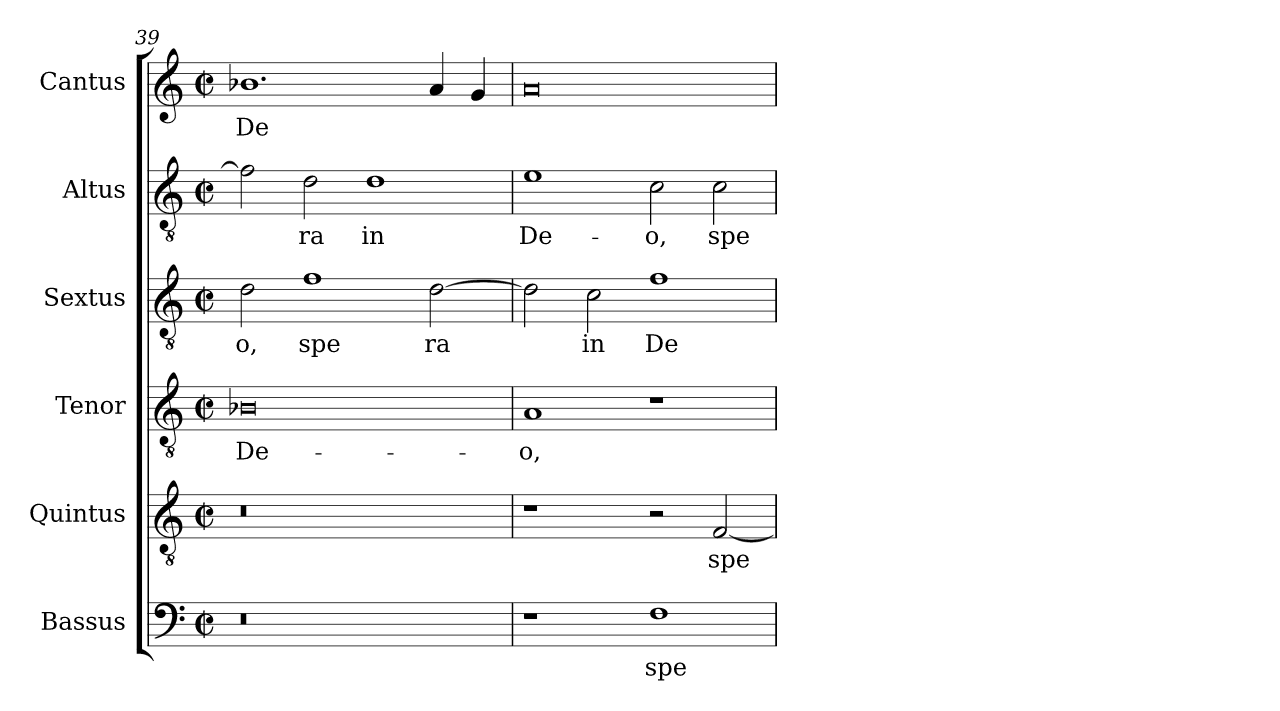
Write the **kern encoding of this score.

**kern	**text	**kern	**text	**kern	**text	**kern	**text	**kern	**text	**kern	**text
*part6	*part6	*part5	*part5	*part4	*part4	*part3	*part3	*part2	*part2	*part1	*part1
*staff6	*staff6	*staff5	*staff5	*staff4	*staff4	*staff3	*staff3	*staff2	*staff2	*staff1	*staff1
*I"Bassus	*	*I"Quintus	*	*I"Tenor	*	*I"Sextus	*	*I"Altus	*	*I"Cantus	*
*clefF4	*	*clefGv2	*	*clefGv2	*	*clefGv2	*	*clefGv2	*	*clefG2	*
*k[]	*	*k[]	*	*k[]	*	*k[]	*	*k[]	*	*k[]	*
*C:	*	*C:	*	*C:	*	*C:	*	*C:	*	*C:	*
*M2/2	*	*M2/2	*	*M2/2	*	*M2/2	*	*M2/2	*	*M2/2	*
*met(c|)	*	*met(c|)	*	*met(c|)	*	*met(c|)	*	*met(c|)	*	*met(c|)	*
=39	=39	=39	=39	=39	=39	=39	=39	=39	=39	=39	=39
!	!	!	!	!	!LO:LY:b:cj	!	!LO:LY:b:cj	!	!LO:LY:b:cj	!	!LO:LY:b
0r	.	0r	.	0B-X	De-	2d\	o,	2f\]	--	1.b-X	De
!	!	!	!	!	!	!	!LO:LY:b:cj	!	!LO:LY:b:cj	!	!
.	.	.	.	.	.	1f	spe	2d\	-ra	.	.
!	!	!	!	!	!	!	!	!	!LO:LY:b:cj	!	!
.	.	.	.	.	.	.	.	1d	in	.	.
!	!	!	!	!	!	!	!LO:LY:b:cj	!	!	!	!LO:LY:b
.	.	.	.	.	.	[>2d\	ra	.	.	4a/	.
!	!	!	!	!	!	!	!	!	!	!	!LO:LY:b
.	.	.	.	.	.	.	.	.	.	4g/	.
=40	=40	=40	=40	=40	=40	=40	=40	=40	=40	=40	=40
!	!	!	!	!	!LO:LY:b:cj	!	!LO:LY:b:cj	!	!LO:LY:b:cj	!	!LO:LY:b
1r	.	1r	.	1A	-o,	2d\]	.	1e	De-	0a	.
!	!	!	!	!	!	!	!LO:LY:b:cj	!	!	!	!
.	.	.	.	.	.	2c\	in	.	.	.	.
!	!LO:LY:b	!	!	!	!	!	!LO:LY:b:cj	!	!LO:LY:b:cj	!	!
1F	spe-	2r	.	1r	.	1f	De	2c\	-o,	.	.
!	!	!	!LO:LY:b:cj	!	!	!	!	!	!LO:LY:b:cj	!	!
.	.	[<2F/	spe	.	.	.	.	2c\	spe-	.	.
=	=	=	=	=	=	=	=	=	=	=	=
*-	*-	*-	*-	*-	*-	*-	*-	*-	*-	*-	*-
